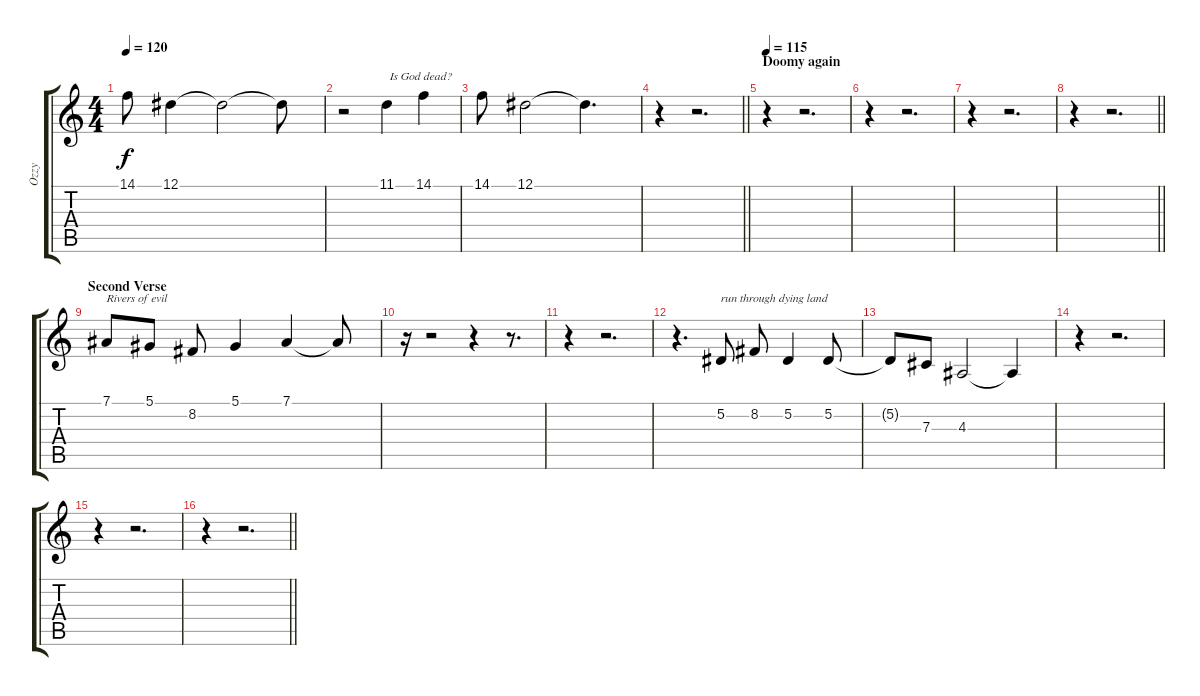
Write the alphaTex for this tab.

\track ("Ozzy" "Ozzy") {instrument harmonica}
\staff {score tabs}
\tuning (Eb4 Bb3 Gb3 Db3 Ab2 Eb2) {hide}
\ts (4 4)
\tempo 120
\clef g2
\ks c
14.1.8{dy f} 12.1.4 12.1{t}.2 12.1{t}.8 |
r.2 11.1.4{txt " Is God dead?"} 14.1.4 |
14.1.8 12.1.2 12.1{t}.4{d} |
\barLineRight lightlight
r.4 r.2{d} |
\section ("" "Doomy again")
\tempo 115
r.4 r.2{d} |
r.4 r.2{d} |
r.4 r.2{d} |
\barLineRight lightlight
r.4 r.2{d} |
\section ("" "Second Verse")
7.1.8{txt "Rivers of evil"} 5.1.8 8.2.8 5.1.4 7.1.4 7.1{t}.8 |
r.16 r.2 r.4 r.8{d} |
r.4 r.2{d} |
r.4{d} 5.2.8{txt "run through dying land"} 8.2.8 5.2.4 5.2.8 |
5.2{t}.8 7.3.8 4.3.2 4.3{t}.4 |
r.4 r.2{d} |
r.4 r.2{d} |
\barLineRight lightlight
r.4 r.2{d}
